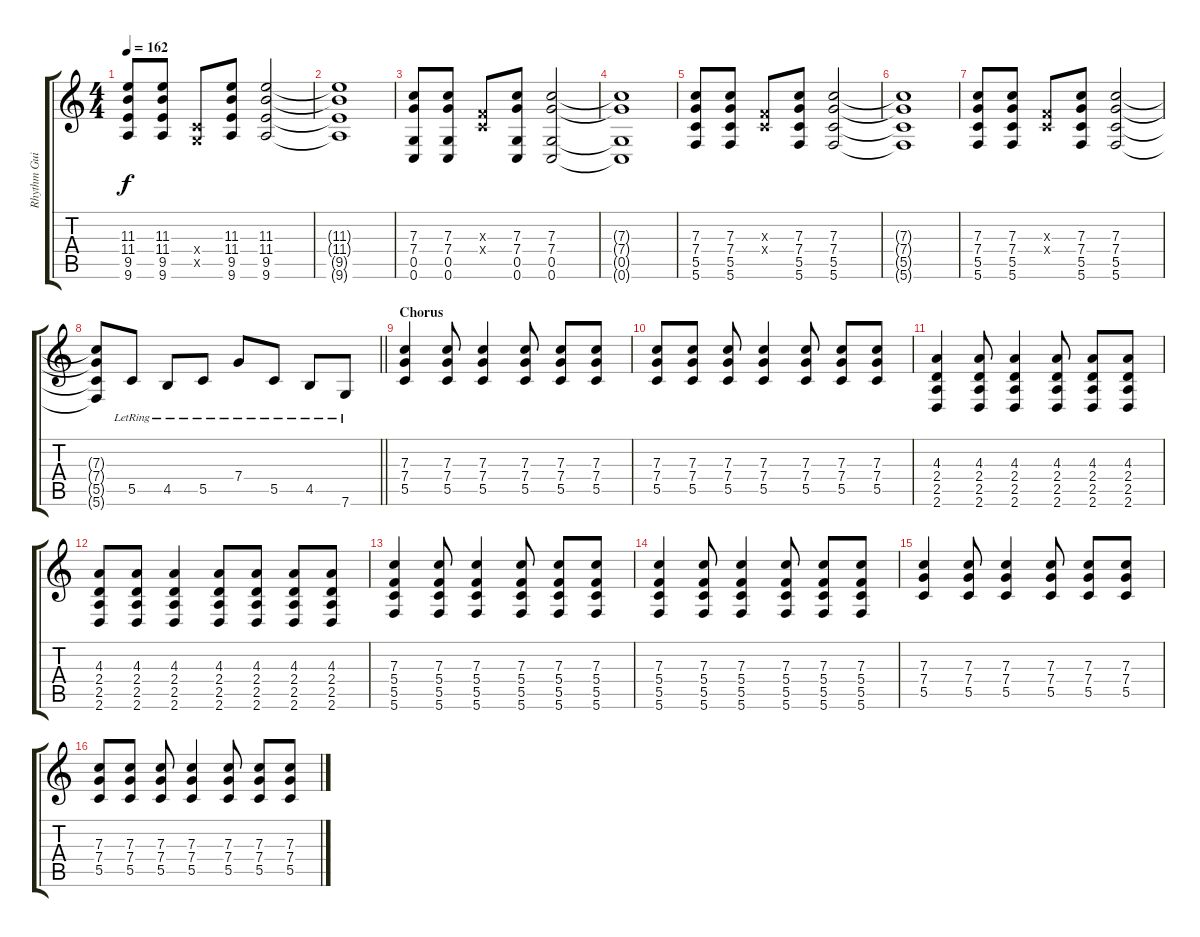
\track ("Rhythm Guitar" "Rhythm Gui") {instrument distortionguitar}
\staff {score tabs}
\tuning (D4 A3 F3 C3 G2 C2) {hide}
\ts (4 4)
\tempo 162
\clef g2
\ks c
(11.3 11.4 9.5 9.6).8{dy f} (11.3 11.4 9.5 9.6).8 (0.4{x} 0.5{x}).8 (11.3 11.4 9.5 9.6).8 (11.3 11.4 9.5 9.6).2 |
(11.3{t} 11.4{t} 9.5{t} 9.6{t}).1 |
(7.3 7.4 0.5 0.6).8 (7.3 7.4 0.5 0.6).8 (0.3{x} 0.4{x}).8 (7.3 7.4 0.5 0.6).8 (7.3 7.4 0.5 0.6).2 |
(7.3{t} 7.4{t} 0.5{t} 0.6{t}).1 |
(7.3 7.4 5.5 5.6).8 (7.3 7.4 5.5 5.6).8 (0.3{x} 0.4{x}).8 (7.3 7.4 5.5 5.6).8 (7.3 7.4 5.5 5.6).2 |
(7.3{t} 7.4{t} 5.5{t} 5.6{t}).1 |
(7.3 7.4 5.5 5.6).8 (7.3 7.4 5.5 5.6).8 (0.3{x} 0.4{x}).8 (7.3 7.4 5.5 5.6).8 (7.3 7.4 5.5 5.6).2 |
\barLineRight lightlight
(7.3{t} 7.4{t} 5.5{t} 5.6{t}).8 5.5{lr}.8 4.5{lr}.8 5.5{lr}.8 7.4{lr}.8 5.5{lr}.8 4.5{lr}.8 7.6{lr}.8 |
\section ("" "Chorus")
(7.3 7.4 5.5).4 (7.3 7.4 5.5).8 (7.3 7.4 5.5).4 (7.3 7.4 5.5).8 (7.3 7.4 5.5).8 (7.3 7.4 5.5).8 |
(7.3 7.4 5.5).8 (7.3 7.4 5.5).8 (7.3 7.4 5.5).8 (7.3 7.4 5.5).4 (7.3 7.4 5.5).8 (7.3 7.4 5.5).8 (7.3 7.4 5.5).8 |
(4.3 2.4 2.5 2.6).4 (4.3 2.4 2.5 2.6).8 (4.3 2.4 2.5 2.6).4 (4.3 2.4 2.5 2.6).8 (4.3 2.4 2.5 2.6).8 (4.3 2.4 2.5 2.6).8 |
(4.3 2.4 2.5 2.6).8 (4.3 2.4 2.5 2.6).8 (4.3 2.4 2.5 2.6).4 (4.3 2.4 2.5 2.6).8 (4.3 2.4 2.5 2.6).8 (4.3 2.4 2.5 2.6).8 (4.3 2.4 2.5 2.6).8 |
(7.3 5.4 5.5 5.6).4 (7.3 5.4 5.5 5.6).8 (7.3 5.4 5.5 5.6).4 (7.3 5.4 5.5 5.6).8 (7.3 5.4 5.5 5.6).8 (7.3 5.4 5.5 5.6).8 |
(7.3 5.4 5.5 5.6).4 (7.3 5.4 5.5 5.6).8 (7.3 5.4 5.5 5.6).4 (7.3 5.4 5.5 5.6).8 (7.3 5.4 5.5 5.6).8 (7.3 5.4 5.5 5.6).8 |
(7.3 7.4 5.5).4 (7.3 7.4 5.5).8 (7.3 7.4 5.5).4 (7.3 7.4 5.5).8 (7.3 7.4 5.5).8 (7.3 7.4 5.5).8 |
(7.3 7.4 5.5).8 (7.3 7.4 5.5).8 (7.3 7.4 5.5).8 (7.3 7.4 5.5).4 (7.3 7.4 5.5).8 (7.3 7.4 5.5).8 (7.3 7.4 5.5).8
